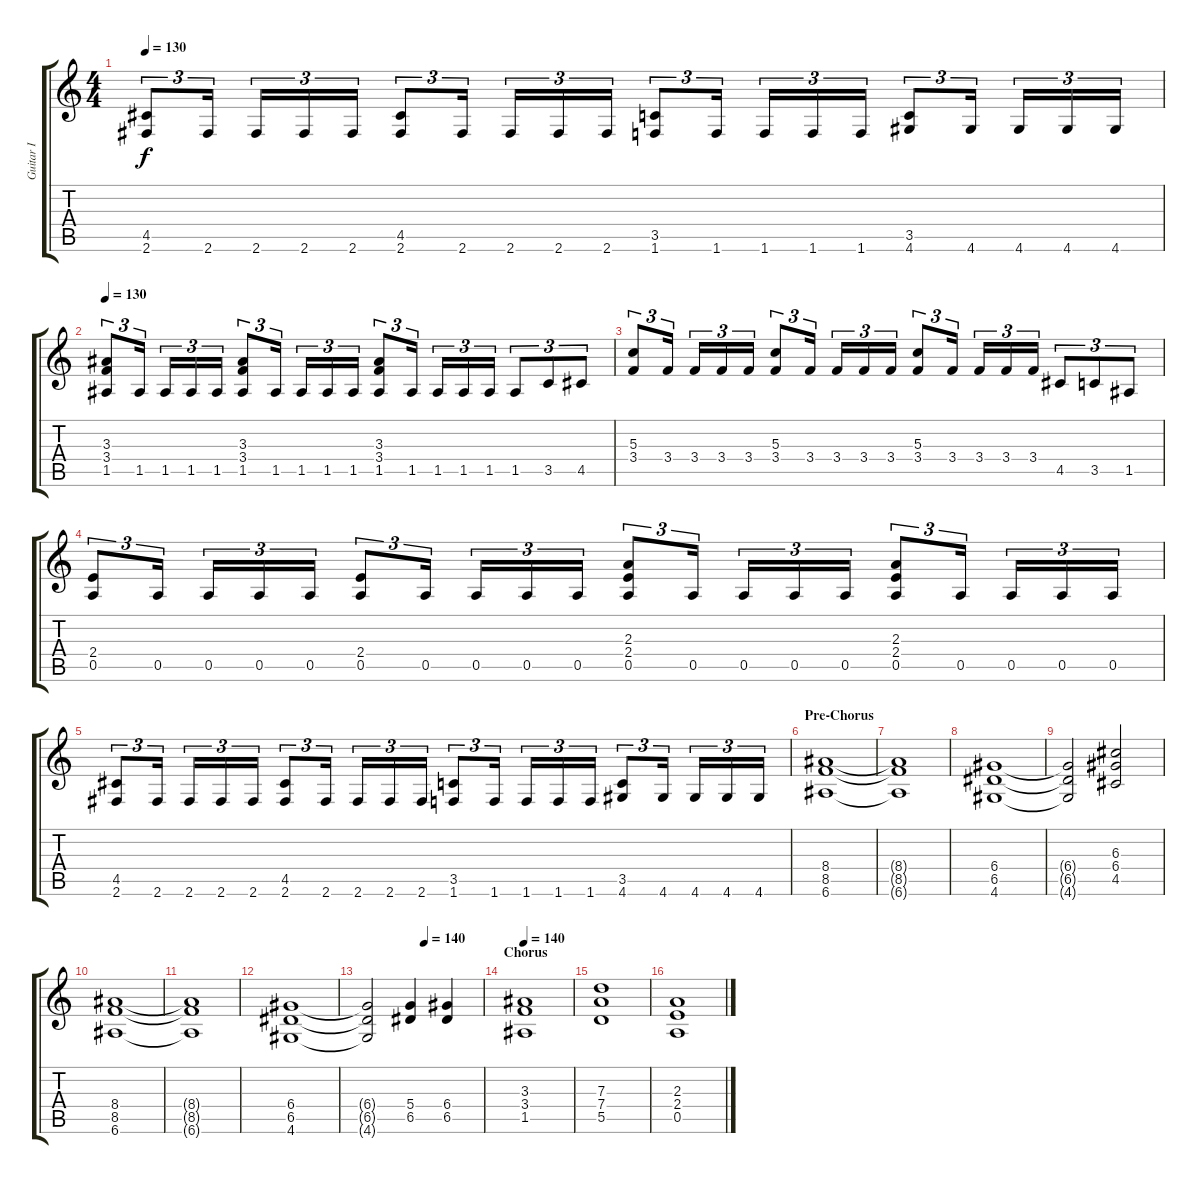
\track ("Guitar I" "Guitar I") {instrument distortionguitar}
\staff {score tabs}
\tuning (E4 B3 G3 D3 A2 E2) {hide}
\ts (4 4)
\tempo 130
\clef g2
\ks c
(4.5 2.6).8{tu (3 2) dy f} 2.6.16{tu (3 2)} 2.6.16{tu (3 2)} 2.6.16{tu (3 2)} 2.6.16{tu (3 2)} (4.5 2.6).8{tu (3 2)} 2.6.16{tu (3 2)} 2.6.16{tu (3 2)} 2.6.16{tu (3 2)} 2.6.16{tu (3 2)} (3.5 1.6).8{tu (3 2)} 1.6.16{tu (3 2)} 1.6.16{tu (3 2)} 1.6.16{tu (3 2)} 1.6.16{tu (3 2)} (3.5 4.6).8{tu (3 2)} 4.6.16{tu (3 2)} 4.6.16{tu (3 2)} 4.6.16{tu (3 2)} 4.6.16{tu (3 2)} |
\tempo 130
(3.3 3.4 1.5).8{tu (3 2)} 1.5.16{tu (3 2)} 1.5.16{tu (3 2)} 1.5.16{tu (3 2)} 1.5.16{tu (3 2)} (3.3 3.4 1.5).8{tu (3 2)} 1.5.16{tu (3 2)} 1.5.16{tu (3 2)} 1.5.16{tu (3 2)} 1.5.16{tu (3 2)} (3.3 3.4 1.5).8{tu (3 2)} 1.5.16{tu (3 2)} 1.5.16{tu (3 2)} 1.5.16{tu (3 2)} 1.5.16{tu (3 2)} 1.5.8{tu (3 2)} 3.5.8{tu (3 2)} 4.5.8{tu (3 2)} |
(5.3 3.4).8{tu (3 2)} 3.4.16{tu (3 2)} 3.4.16{tu (3 2)} 3.4.16{tu (3 2)} 3.4.16{tu (3 2)} (5.3 3.4).8{tu (3 2)} 3.4.16{tu (3 2)} 3.4.16{tu (3 2)} 3.4.16{tu (3 2)} 3.4.16{tu (3 2)} (5.3 3.4).8{tu (3 2)} 3.4.16{tu (3 2)} 3.4.16{tu (3 2)} 3.4.16{tu (3 2)} 3.4.16{tu (3 2)} 4.5.8{tu (3 2)} 3.5.8{tu (3 2)} 1.5.8{tu (3 2)} |
(2.4 0.5).8{tu (3 2)} 0.5.16{tu (3 2)} 0.5.16{tu (3 2)} 0.5.16{tu (3 2)} 0.5.16{tu (3 2)} (2.4 0.5).8{tu (3 2)} 0.5.16{tu (3 2)} 0.5.16{tu (3 2)} 0.5.16{tu (3 2)} 0.5.16{tu (3 2)} (2.3 2.4 0.5).8{tu (3 2)} 0.5.16{tu (3 2)} 0.5.16{tu (3 2)} 0.5.16{tu (3 2)} 0.5.16{tu (3 2)} (2.3 2.4 0.5).8{tu (3 2)} 0.5.16{tu (3 2)} 0.5.16{tu (3 2)} 0.5.16{tu (3 2)} 0.5.16{tu (3 2)} |
(4.5 2.6).8{tu (3 2)} 2.6.16{tu (3 2)} 2.6.16{tu (3 2)} 2.6.16{tu (3 2)} 2.6.16{tu (3 2)} (4.5 2.6).8{tu (3 2)} 2.6.16{tu (3 2)} 2.6.16{tu (3 2)} 2.6.16{tu (3 2)} 2.6.16{tu (3 2)} (3.5 1.6).8{tu (3 2)} 1.6.16{tu (3 2)} 1.6.16{tu (3 2)} 1.6.16{tu (3 2)} 1.6.16{tu (3 2)} (3.5 4.6).8{tu (3 2)} 4.6.16{tu (3 2)} 4.6.16{tu (3 2)} 4.6.16{tu (3 2)} 4.6.16{tu (3 2)} |
\section ("" "Pre-Chorus")
(8.4 8.5 6.6).1 |
(8.4{t} 8.5{t} 6.6{t}).1 |
(6.4 6.5 4.6).1 |
(6.4{t} 6.5{t} 4.6{t}).2 (6.3 6.4 4.5).2 |
(8.4 8.5 6.6).1 |
(8.4{t} 8.5{t} 6.6{t}).1 |
(6.4 6.5 4.6).1 |
\tempo (140 0.5)
(6.4{t} 6.5{t} 4.6{t}).2 (5.4 6.5).4 (6.4 6.5).4 |
\section ("" "Chorus")
\tempo 140
(3.3 3.4 1.5).1 |
(7.3 7.4 5.5).1 |
(2.3 2.4 0.5).1
